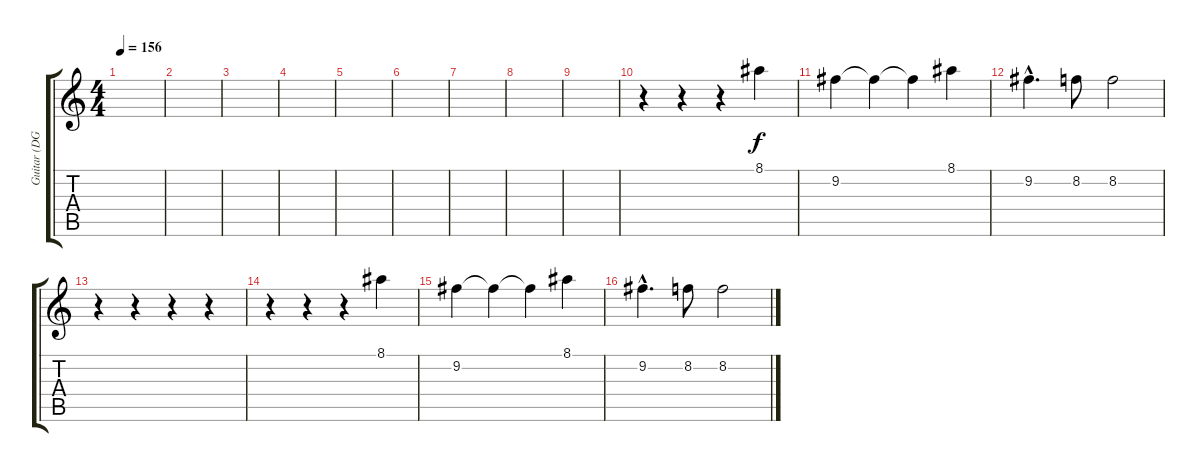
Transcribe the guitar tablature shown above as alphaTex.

\track ("Guitar (DGCFAD)" "Guitar (DG") {instrument electricguitarjazz}
\staff {score tabs}
\tuning (D4 A3 F3 C3 G2 D2) {hide}
\ts (4 4)
\tempo 156
\clef g2
\ks c
|
|
|
|
|
|
|
|
|
r.4 r.4 r.4 8.1.4 |
9.2.4 9.2{t}.4 9.2{t}.4 8.1.4 |
9.2{hac}.4{d} 8.2.8 8.2.2 |
r.4 r.4 r.4 r.4 |
r.4 r.4 r.4 8.1.4 |
9.2.4 9.2{t}.4 9.2{t}.4 8.1.4 |
9.2{hac}.4{d} 8.2.8 8.2.2
